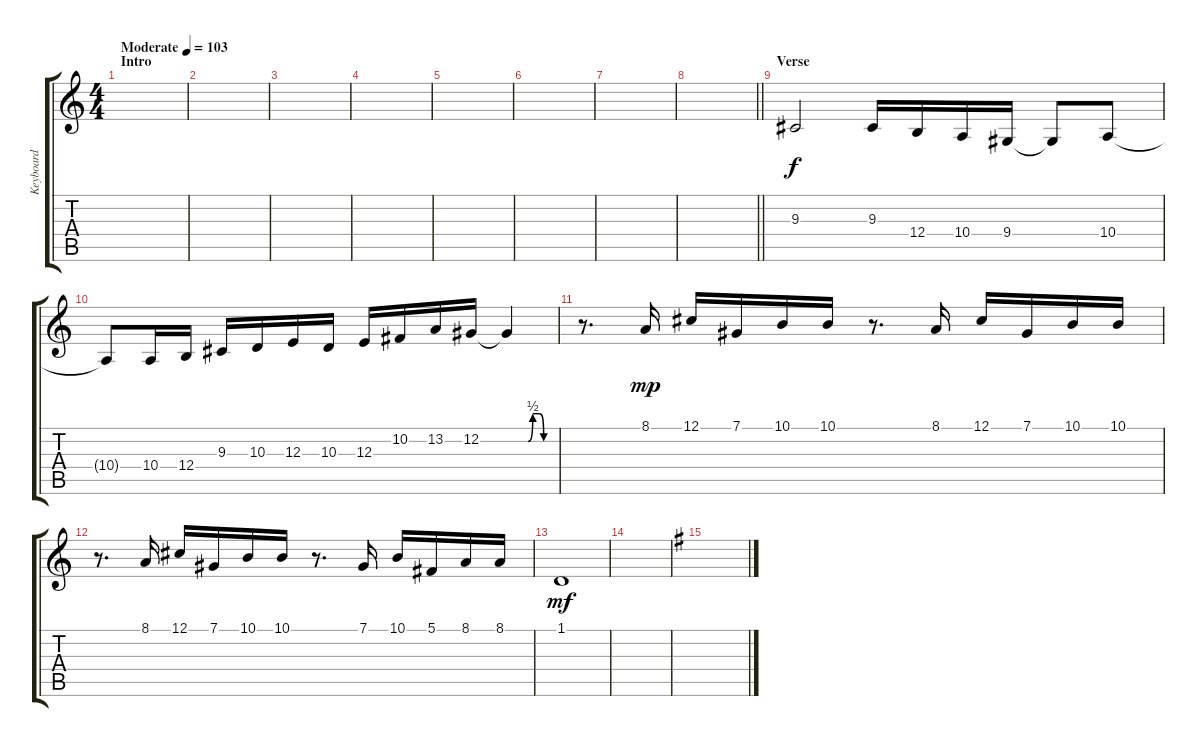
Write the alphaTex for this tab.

\track ("Keyboard" "Keyboard") {instrument pad1newage}
\staff {score tabs}
\tuning (Db4 Ab3 E3 B2 Gb2 Db2) {hide}
\ts (4 4)
\section ("" "Intro")
\tempo (103 "Moderate")
\clef g2
\ks c
|
|
|
|
|
|
|
\barLineRight lightlight
|
\section ("" "Verse")
9.3.2{volume 11 instrument lead1square} 9.3.16 12.4.16 10.4.16 9.4.16 9.4{t}.8 10.4.8 |
10.4{t}.8 10.4.16 12.4.16 9.3.16 10.3.16 12.3.16 10.3.16 12.3.16 10.2.16 13.2.16 12.2.16 12.2{be (custom 0 0 25 0 31 2 40 2 45 0 60 0) t}.4 |
r.8{d} 8.1.16{dy mp} 12.1.16 7.1.16 10.1.16 10.1.16 r.8{d} 8.1.16 12.1.16 7.1.16 10.1.16 10.1.16 |
r.8{d} 8.1.16 12.1.16 7.1.16 10.1.16 10.1.16 r.8{d} 7.1.16 10.1.16 5.1.16 8.1.16 8.1.16 |
1.1.1{dy mf volume 0} |
|
\ks g
